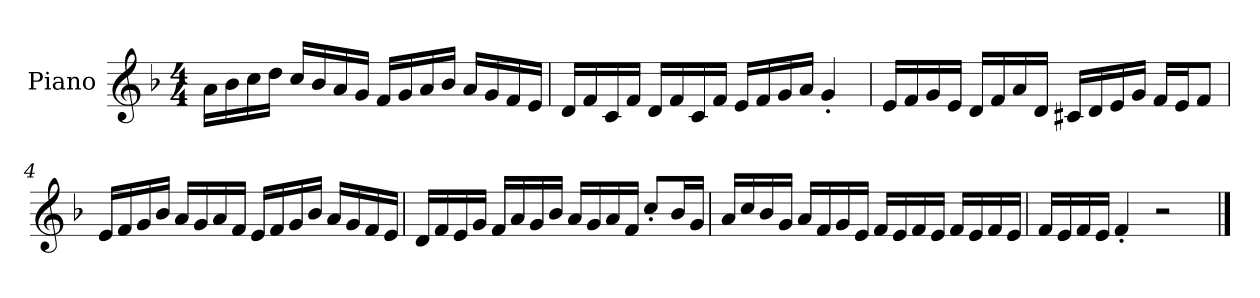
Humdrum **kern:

**kern
*part1
*staff1
*I"Piano
*I'Pno.
*clefG2
*k[b-]
*M4/4
*MM120
=1
16a\LL
16b-\
16cc\
16dd\JJ
16cc/LL
16b-/
16a/
16g/JJ
16f/LL
16g/
16a/
16b-/JJ
16a/LL
16g/
16f/
16e/JJ
=2
16d/LL
16f/
16c/
16f/JJ
16d/LL
16f/
16c/
16f/JJ
16e/LL
16f/
16g/
16a/JJ
4g'/
=3
16e/LL
16f/
16g/
16e/JJ
16d/LL
16f/
16a/
16d/JJ
16c#X/LL
16d/
16e/
16g/JJ
16f/LL
16e/J
8f/J
!!LO:LB:g=z
=4
16e/LL
16f/
16g/
16b-/JJ
16a/LL
16g/
16a/
16f/JJ
16e/LL
16f/
16g/
16b-/JJ
16a/LL
16g/
16f/
16e/JJ
=5
16d/LL
16f/
16e/
16g/JJ
16f/LL
16a/
16g/
16b-/JJ
16a/LL
16g/
16a/
16f/JJ
8cc'/L
16b-/L
16g/JJ
=6
16a/LL
16cc/
16b-/
16g/JJ
16a/LL
16f/
16g/
16e/JJ
16f/LL
16e/
16f/
16e/JJ
16f/LL
16e/
16f/
16e/JJ
!!LO:LB:g=z
=7
16f/LL
16e/
16f/
16e/JJ
4f'/
2r
==
*-
